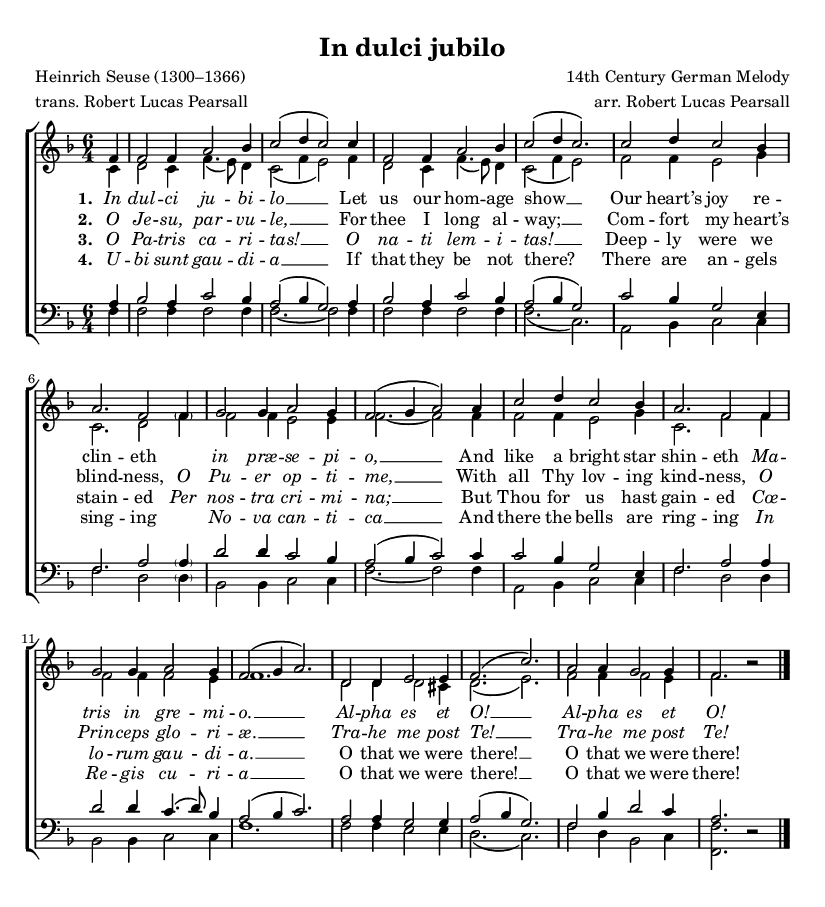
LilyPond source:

\version "2.14.2"

\include "header.ly"

\header {
  title = "In dulci jubilo"
  poet = "Heinrich Seuse (1300–1366)"
  meter = "trans. Robert Lucas Pearsall"
  composer = "14th Century German Melody"
  arranger = "arr. Robert Lucas Pearsall"
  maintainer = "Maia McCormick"
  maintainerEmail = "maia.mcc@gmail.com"
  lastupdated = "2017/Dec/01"
}

global = {
  \preamble
  \key f \major
  \time 6/4
}

sopMusic = \relative c' {
  \partial 4 f4 |
  f2 f4 a2 bes4 |
  c2( d4 c2) c4 |
  f,2 f4 a2 bes4 |
  c2( d4 c2.) |

  c2 d4 c2 bes4 |
  a2. f2 \parenthesize f4 |
  g2 g4 a2 g4 |
  f2( g4 a2) a4 |

  c2 d4 c2 bes4 |
  a2. f2 f4 |
  g2 g4 a2 g4 |
  f2( g4 a2.) |

  d,2 d4 e2 e4 |
  f2.( c'2.) |
  a2 a4 g2 g4 |
  \once \override Staff.TimeSignature.break-visibility = ##(#f #f #f)
  \time 5/4 f2. b2\rest \bar "|."
}
sopWords = \lyricmode {

}

altoMusic = \relative c' {
  c4 |
  d2 c4 f4.( e8) d4 |
  c2( f4 e2) f4 |
  d2 c4 f4.( e8) d4 |
  c2( f4 e2) s4 |

  f2 f4 e2 g4 |
  c,2. d2 \parenthesize f4 |
  f2 f4 e2 e4 |
  f2.~ f2 f4 |

  f2 f4 e2 g4 |
  c,2. f2 f4 |
  f2 f4 f2 e4 |
  f1. |

  d2 d4 d2 cis4 |
  d2.( e) |
  f2 f4 f2 e4
  f2. s2 \bar "|."
}
altoWords = \lyricmode {
  \set stanza = "1. "
  \markup\italic In \markup\italic dul -- \markup\italic ci \markup\italic ju -- \markup\italic bi -- \markup\italic lo __
  Let us our hom -- age show __
  Our heart’s joy re -- clin -- eth \skip 1
  \markup\italic in \markup\italic præ -- \markup\italic se -- \markup\italic pi -- \markup\italic o, __
  And like a bright star shin -- eth
  \markup\italic Ma -- \markup\italic tris \markup\italic in \markup\italic gre -- \markup\italic mi -- \markup\italic o. __
  \markup\italic Al -- \markup\italic pha \markup\italic es \markup\italic et \markup\italic O! __
  \markup\italic Al -- \markup\italic pha \markup\italic es \markup\italic et \markup\italic O!
}
altoWordsII = \lyricmode {
  \set stanza = "2. "
  \markup\italic O \markup\italic Je -- \markup\italic su, \markup\italic par -- \markup\italic vu -- \markup\italic le, __
  For thee I long al -- way; __
  Com -- fort my heart’s blind -- ness,
  \markup\italic O \markup\italic Pu -- \markup\italic er \markup\italic op -- \markup\italic ti -- \markup\italic me, __
  With all Thy lov -- ing kind -- ness,
  \markup\italic O \markup\italic Prin -- \markup\italic ceps \markup\italic glo -- \markup\italic ri -- \markup\italic æ. __
  \markup\italic Tra -- \markup\italic he \markup\italic me \markup\italic post \markup\italic Te! __
  \markup\italic Tra -- \markup\italic he \markup\italic me \markup\italic post \markup\italic Te!
}
altoWordsIII = \lyricmode {
  \set stanza = "3. "
  \markup\italic O \markup\italic Pa -- \markup\italic tris \markup\italic ca -- \markup\italic ri -- \markup\italic tas! __
  \markup\italic O \markup\italic na -- \markup\italic ti \markup\italic lem -- \markup\italic i -- \markup\italic tas! __
  Deep -- ly were we stain -- ed
  \markup\italic Per \markup\italic nos -- \markup\italic tra \markup\italic cri -- \markup\italic mi -- \markup\italic na; __
  But Thou for us hast gain -- ed
  \markup\italic Cœ -- \markup\italic lo -- \markup\italic rum \markup\italic gau -- \markup\italic di -- \markup\italic a. __
  O that we were there! __ O that we were there!
}
altoWordsIV = \lyricmode {
  \set stanza = "4. "
  \markup\italic U -- \markup\italic bi \markup\italic sunt \markup\italic gau -- \markup\italic di -- \markup\italic a __
  If that they be not there?
  There are an -- gels sing -- ing \skip 1
  \markup\italic No -- \markup\italic va \markup\italic can -- \markup\italic ti -- \markup\italic ca __
  And there the bells are ring -- ing
  \markup\italic In \markup\italic Re -- \markup\italic gis \markup\italic cu -- \markup\italic ri -- \markup\italic a __
  O that we were there! __ O that we were there!
}

tenorMusic = \relative c' {
  a4 |
  bes2 a4 c2 bes4 |
  a2( bes4 g2) a4 |
  bes2 a4 c2 bes4 |
  a2( bes4 g2) s4 |

  c2 bes4 g2 e4 |
  f2. a2 \parenthesize  a4 |
  d2 d4 c2 bes4 |
  a2( bes4 c2) c4 |

  c2 bes4 g2 e4 |
  f2. a2 a4 |
  d2 d4 c4.( d8) bes4 |
  a2( bes4 c2.) |

  a2 a4 g2 g4 |
  a2( bes4 g2.) |
  f2 bes4 d2 c4 |
  \once \override Staff.TimeSignature.break-visibility = ##(#f #f #f)
  a2. s2 \bar "|."
}
tenorWords = \lyricmode {

}

bassMusic = \relative c {
  f4 |
  f2 f4 f2 f4 |
  f2.~ f2 f4 |
  f2 f4 f2 f4 |
  f2.( c2.) |

  a2 bes4 c2 c4 |
  f2. d2 \parenthesize d4 |
  bes2 bes4 c2 c4 |
  f2.~ f2 f4 |

  a,2 bes4 c2 c4 |
  f2. d2 d4 |
  bes2 bes4 c2 c4 |
  f1. |

  f2 f4 e2 e4 |
  d2.( c2.) |
  f2 d4 bes2 c4 |
  <<f2. f,>> d'2\rest \bar "|."

}
bassWords = \lyricmode {

}

\score {
  <<
   \new ChoirStaff <<
    \new Staff = women <<
      \new Voice = "sopranos" { \voiceOne << \global \sopMusic >> }
      \new Voice = "altos" { \voiceTwo << \global \altoMusic >> }
    >>
    \new Lyrics \with { alignAboveContext = #"women" } \lyricsto "sopranos" \sopWords
    \new Lyrics = "altosIV"  \with { alignBelowContext = #"women" } \lyricsto "sopranos" \altoWordsIV
    \new Lyrics = "altosIII"  \with { alignBelowContext = #"women" } \lyricsto "sopranos" \altoWordsIII
    \new Lyrics = "altosII"  \with { alignBelowContext = #"women" } \lyricsto "sopranos" \altoWordsII
    \new Lyrics = "altos"  \with { alignBelowContext = #"women"  } \lyricsto "sopranos" \altoWords
   \new Staff = men <<
      \clef bass
      \new Voice = "tenors" { \voiceOne << \global \tenorMusic >> }
      \new Voice = "basses" { \voiceTwo << \global \bassMusic >> }
    >>
    \new Lyrics \with { alignAboveContext = #"men"  } \lyricsto "tenors" \tenorWords
    \new Lyrics \with { alignBelowContext = #"men"  } \lyricsto "basses" \bassWords
  >>
  >>
}
